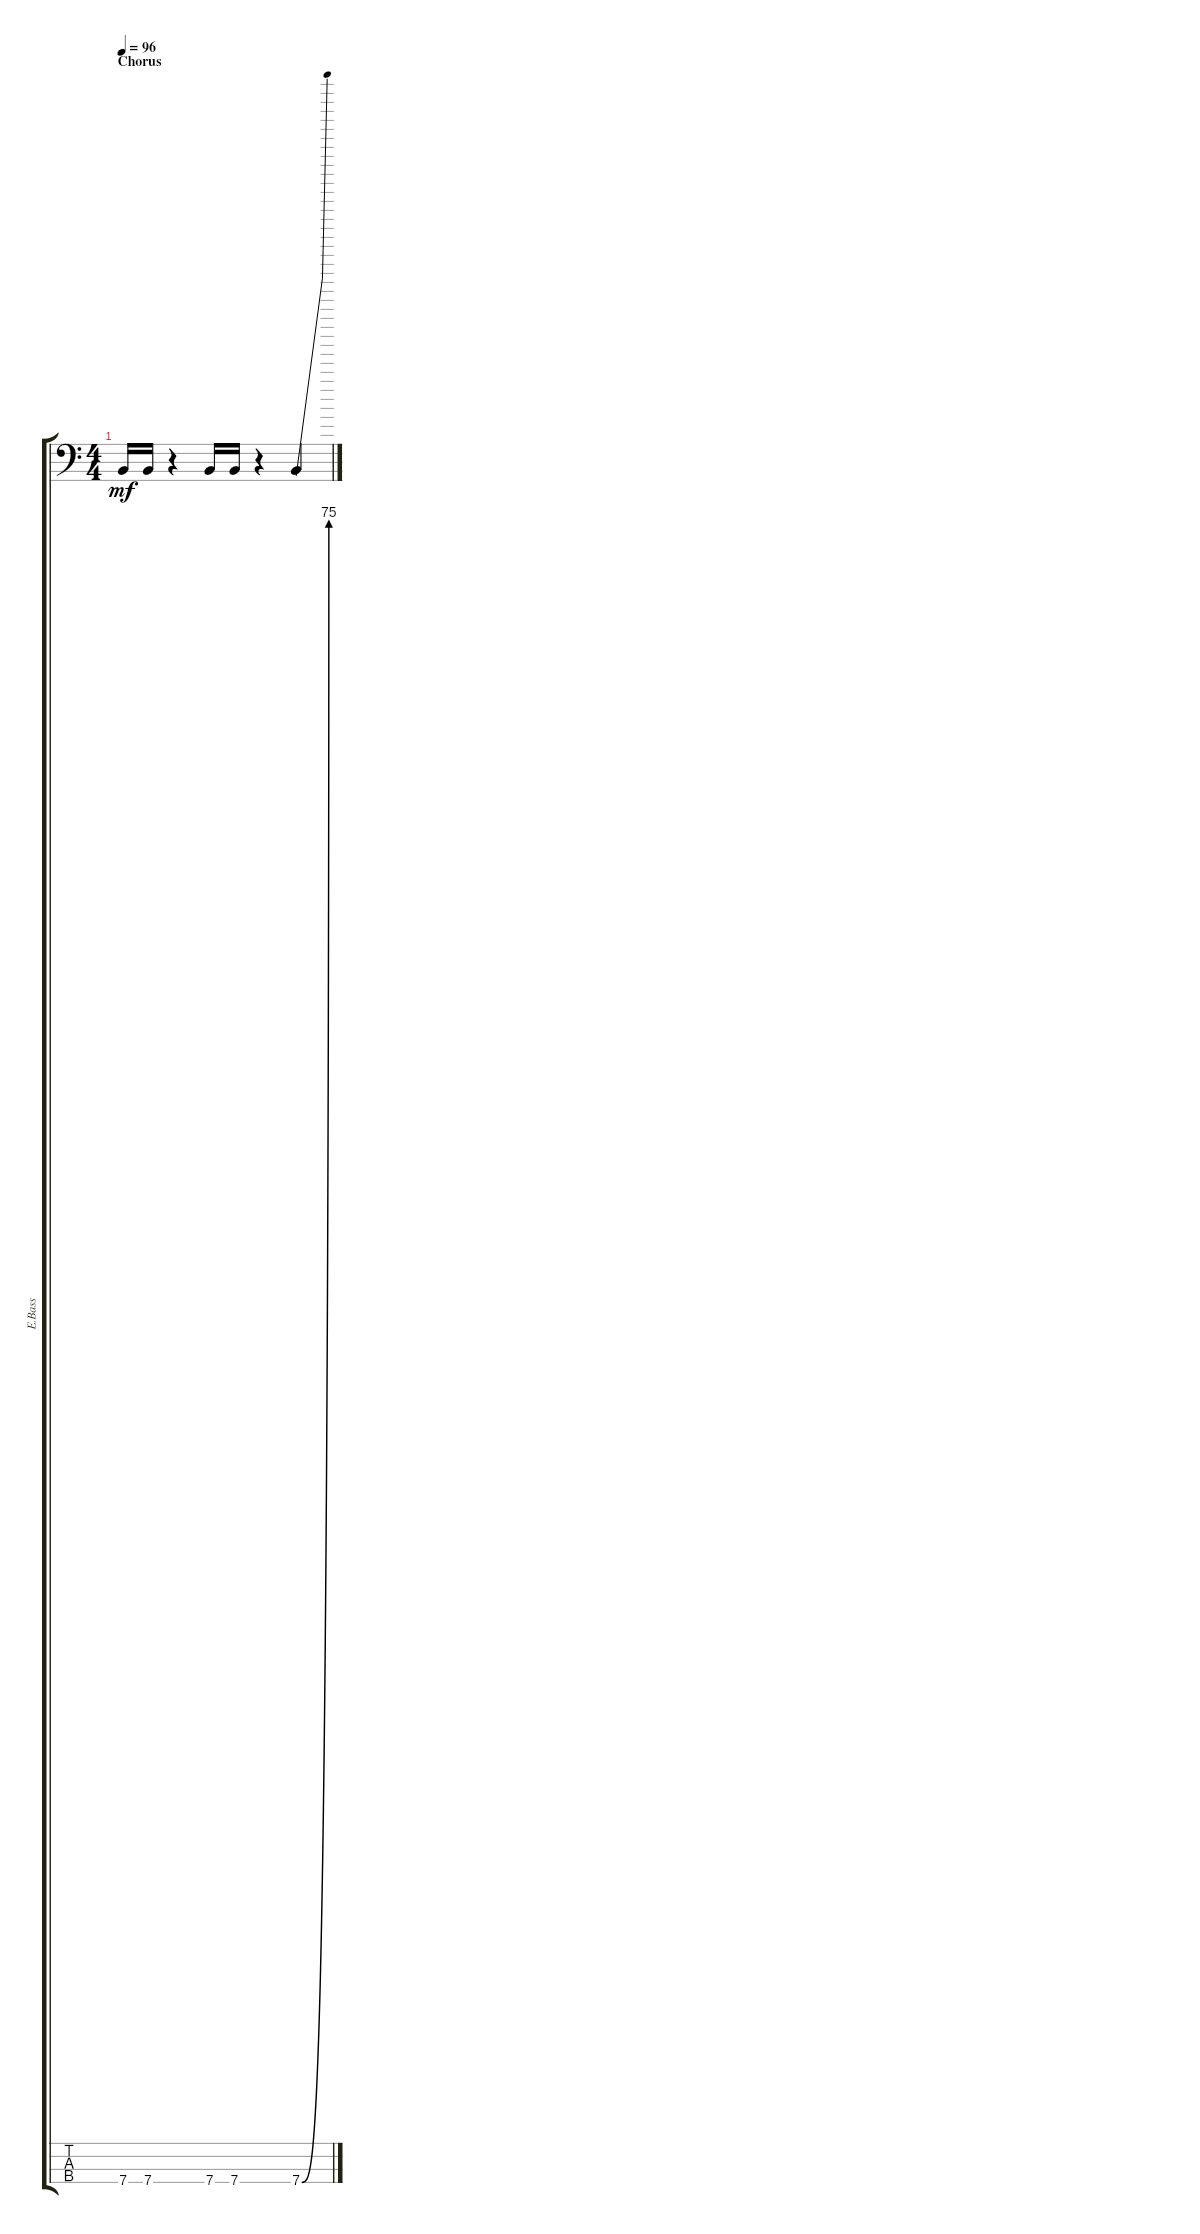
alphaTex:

\track ("E.Bass" "E.Bass") {instrument electricbassfinger}
\staff {score tabs}
\tuning (G2 D2 A1 E1) {hide}
\ts (4 4)
\section ("" "Chorus")
\tempo 96
\clef f4
\ks c
7.4.16{dy mf} 7.4.16 r.4 7.4.16 7.4.16 r.4 7.4{be (bend 0 0 300 300)}.4
